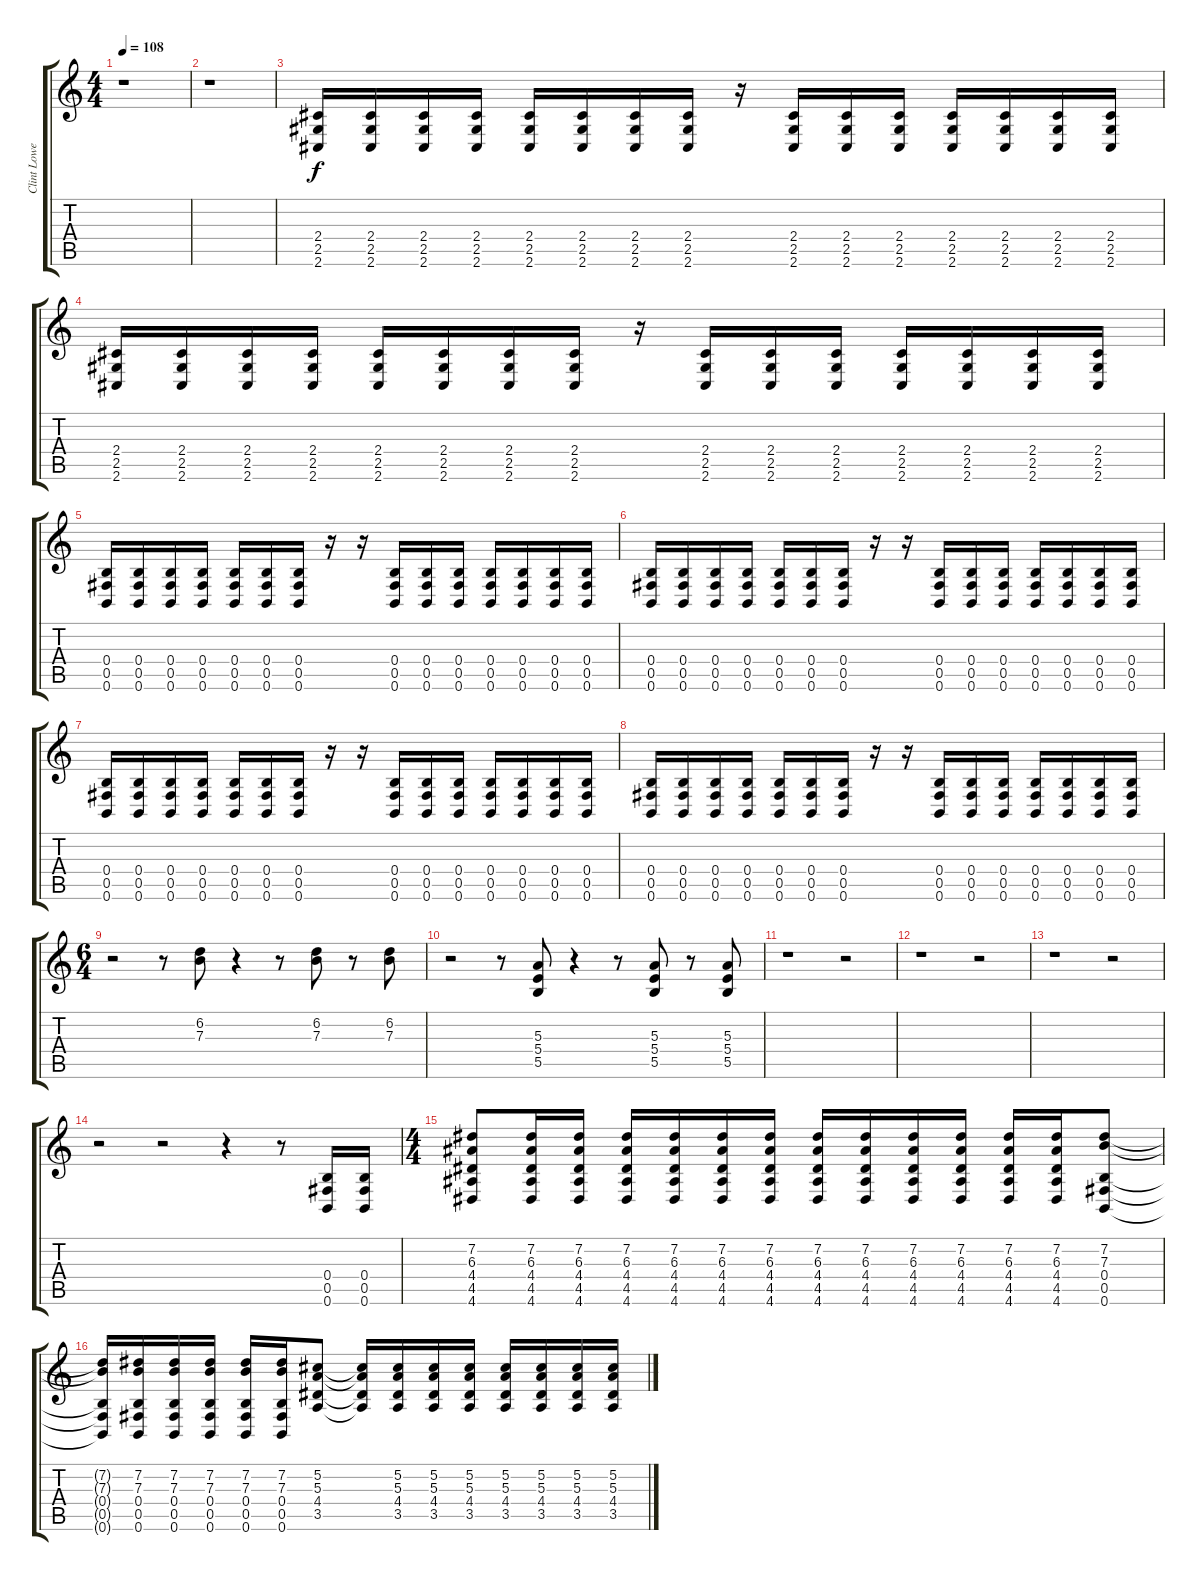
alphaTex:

\track ("Clint Lowery - Guitar" "Clint Lowe") {instrument distortionguitar}
\staff {score tabs}
\tuning (Db4 Ab3 E3 B2 Gb2 B1) {hide}
\ts (4 4)
\tempo 108
\clef g2
\ks c
r.1{dy f} |
r.1 |
(2.4 2.5 2.6).16 (2.4 2.5 2.6).16 (2.4 2.5 2.6).16 (2.4 2.5 2.6).16 (2.4 2.5 2.6).16 (2.4 2.5 2.6).16 (2.4 2.5 2.6).16 (2.4 2.5 2.6).16 r.16 (2.4 2.5 2.6).16 (2.4 2.5 2.6).16 (2.4 2.5 2.6).16 (2.4 2.5 2.6).16 (2.4 2.5 2.6).16 (2.4 2.5 2.6).16 (2.4 2.5 2.6).16 |
(2.4 2.5 2.6).16 (2.4 2.5 2.6).16 (2.4 2.5 2.6).16 (2.4 2.5 2.6).16 (2.4 2.5 2.6).16 (2.4 2.5 2.6).16 (2.4 2.5 2.6).16 (2.4 2.5 2.6).16 r.16 (2.4 2.5 2.6).16 (2.4 2.5 2.6).16 (2.4 2.5 2.6).16 (2.4 2.5 2.6).16 (2.4 2.5 2.6).16 (2.4 2.5 2.6).16 (2.4 2.5 2.6).16 |
(0.4 0.5 0.6).16 (0.4 0.5 0.6).16 (0.4 0.5 0.6).16 (0.4 0.5 0.6).16 (0.4 0.5 0.6).16 (0.4 0.5 0.6).16 (0.4 0.5 0.6).16 r.16 r.16 (0.4 0.5 0.6).16 (0.4 0.5 0.6).16 (0.4 0.5 0.6).16 (0.4 0.5 0.6).16 (0.4 0.5 0.6).16 (0.4 0.5 0.6).16 (0.4 0.5 0.6).16 |
(0.4 0.5 0.6).16 (0.4 0.5 0.6).16 (0.4 0.5 0.6).16 (0.4 0.5 0.6).16 (0.4 0.5 0.6).16 (0.4 0.5 0.6).16 (0.4 0.5 0.6).16 r.16 r.16 (0.4 0.5 0.6).16 (0.4 0.5 0.6).16 (0.4 0.5 0.6).16 (0.4 0.5 0.6).16 (0.4 0.5 0.6).16 (0.4 0.5 0.6).16 (0.4 0.5 0.6).16 |
(0.4 0.5 0.6).16 (0.4 0.5 0.6).16 (0.4 0.5 0.6).16 (0.4 0.5 0.6).16 (0.4 0.5 0.6).16 (0.4 0.5 0.6).16 (0.4 0.5 0.6).16 r.16 r.16 (0.4 0.5 0.6).16 (0.4 0.5 0.6).16 (0.4 0.5 0.6).16 (0.4 0.5 0.6).16 (0.4 0.5 0.6).16 (0.4 0.5 0.6).16 (0.4 0.5 0.6).16 |
(0.4 0.5 0.6).16 (0.4 0.5 0.6).16 (0.4 0.5 0.6).16 (0.4 0.5 0.6).16 (0.4 0.5 0.6).16 (0.4 0.5 0.6).16 (0.4 0.5 0.6).16 r.16 r.16 (0.4 0.5 0.6).16 (0.4 0.5 0.6).16 (0.4 0.5 0.6).16 (0.4 0.5 0.6).16 (0.4 0.5 0.6).16 (0.4 0.5 0.6).16 (0.4 0.5 0.6).16 |
\ts (6 4)
r.2 r.8 (6.2 7.3).8 r.4 r.8 (6.2 7.3).8 r.8 (6.2 7.3).8 |
r.2 r.8 (5.3 5.4 5.5).8 r.4 r.8 (5.3 5.4 5.5).8 r.8 (5.3 5.4 5.5).8 |
r.1 r.2 |
r.1 r.2 |
r.1 r.2 |
r.2 r.2 r.4 r.8 (0.4 0.5 0.6).16 (0.4 0.5 0.6).16 |
\ts (4 4)
(7.2 6.3 4.4 4.5 4.6).8 (7.2 6.3 4.4 4.5 4.6).16 (7.2 6.3 4.4 4.5 4.6).16 (7.2 6.3 4.4 4.5 4.6).16 (7.2 6.3 4.4 4.5 4.6).16 (7.2 6.3 4.4 4.5 4.6).16 (7.2 6.3 4.4 4.5 4.6).16 (7.2 6.3 4.4 4.5 4.6).16 (7.2 6.3 4.4 4.5 4.6).16 (7.2 6.3 4.4 4.5 4.6).16 (7.2 6.3 4.4 4.5 4.6).16 (7.2 6.3 4.4 4.5 4.6).16 (7.2 6.3 4.4 4.5 4.6).16 (7.2 7.3 0.4 0.5 0.6).8 |
(7.2{t} 7.3{t} 0.4{t} 0.5{t} 0.6{t}).16 (7.2 7.3 0.4 0.5 0.6).16 (7.2 7.3 0.4 0.5 0.6).16 (7.2 7.3 0.4 0.5 0.6).16 (7.2 7.3 0.4 0.5 0.6).16 (7.2 7.3 0.4 0.5 0.6).16 (5.2 5.3 4.4 3.5).8 (5.2{t} 5.3{t} 4.4{t} 3.5{t}).16 (5.2 5.3 4.4 3.5).16 (5.2 5.3 4.4 3.5).16 (5.2 5.3 4.4 3.5).16 (5.2 5.3 4.4 3.5).16 (5.2 5.3 4.4 3.5).16 (5.2 5.3 4.4 3.5).16 (5.2 5.3 4.4 3.5).16
